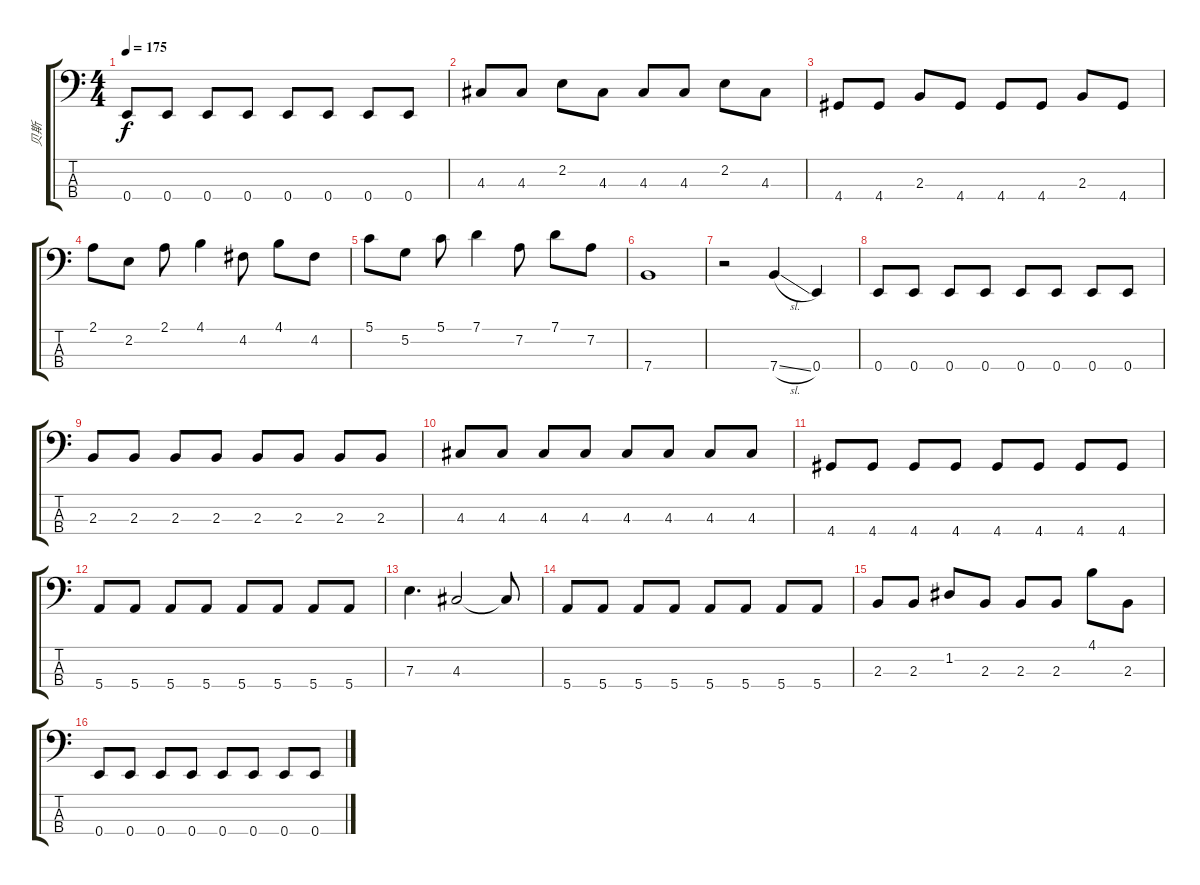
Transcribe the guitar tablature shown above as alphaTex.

\track ("贝斯" "贝斯") {instrument electricbassfinger}
\staff {score tabs}
\tuning (G2 D2 A1 E1) {hide}
\ts (4 4)
\tempo 175
\clef f4
\ks c
0.4.8{dy f} 0.4.8 0.4.8 0.4.8 0.4.8 0.4.8 0.4.8 0.4.8 |
4.3.8 4.3.8{txt ""} 2.2.8 4.3.8 4.3.8 4.3.8 2.2.8 4.3.8 |
4.4.8 4.4.8 2.3.8 4.4.8 4.4.8 4.4.8 2.3.8 4.4.8 |
2.1.8 2.2.8 2.1.8 4.1.4 4.2.8 4.1.8 4.2.8 |
5.1.8 5.2.8 5.1.8 7.1.4 7.2.8 7.1.8 7.2.8 |
7.4.1 |
r.2 7.4{sl}.4 0.4.4 |
0.4.8 0.4.8 0.4.8 0.4.8 0.4.8 0.4.8 0.4.8 0.4.8 |
2.3.8 2.3.8 2.3.8 2.3.8 2.3.8 2.3.8 2.3.8 2.3.8 |
4.3.8 4.3.8 4.3.8 4.3.8 4.3.8 4.3.8 4.3.8 4.3.8 |
4.4.8 4.4.8 4.4.8 4.4.8 4.4.8 4.4.8 4.4.8 4.4.8 |
5.4.8 5.4.8 5.4.8 5.4.8 5.4.8 5.4.8 5.4.8 5.4.8 |
7.3.4{d} 4.3.2 4.3{t}.8 |
5.4.8 5.4.8 5.4.8 5.4.8 5.4.8 5.4.8 5.4.8 5.4.8 |
2.3.8 2.3.8 1.2.8 2.3.8 2.3.8 2.3.8 4.1.8 2.3.8 |
0.4.8 0.4.8 0.4.8 0.4.8 0.4.8 0.4.8 0.4.8 0.4.8
